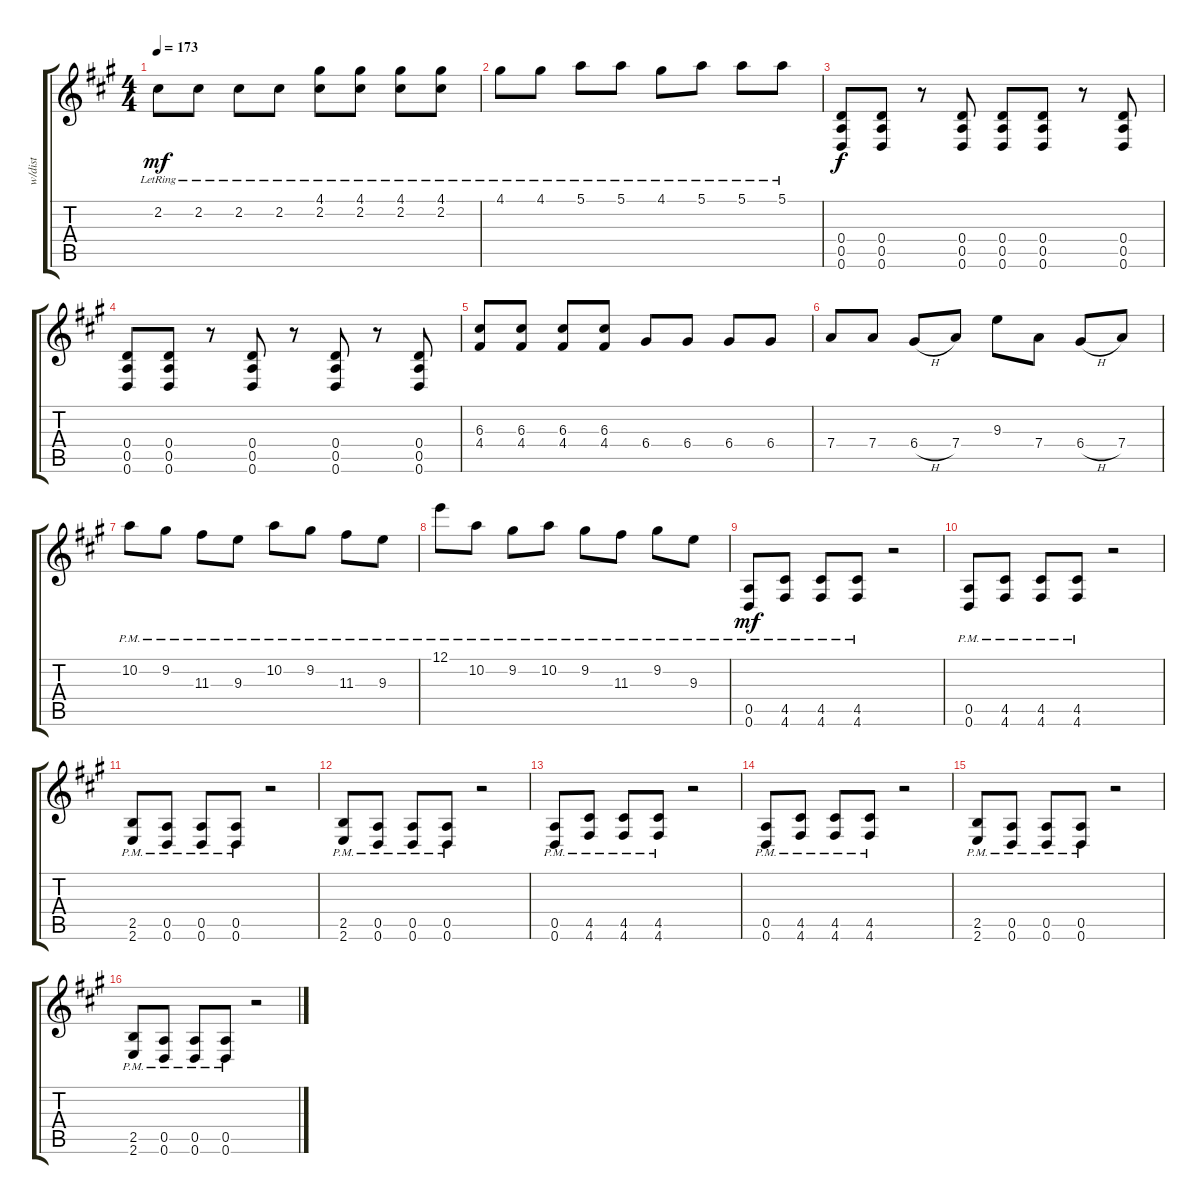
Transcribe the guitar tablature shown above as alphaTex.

\track ("w/dist" "w/dist") {instrument distortionguitar}
\staff {score tabs}
\tuning (E4 B3 G3 D3 A2 D2) {hide}
\ts (4 4)
\tempo 173
\clef g2
\ks a
2.2{lr}.8{dy mf instrument distortionguitar} 2.2{lr}.8 2.2{lr}.8 2.2{lr}.8 (4.1{lr} 2.2{lr}).8 (4.1{lr} 2.2{lr}).8 (4.1{lr} 2.2{lr}).8 (4.1{lr} 2.2{lr}).8 |
4.1{lr}.8 4.1{lr}.8 5.1{lr}.8 5.1{lr}.8 4.1{lr}.8 5.1{lr}.8 5.1{lr}.8 5.1{lr}.8 |
(0.4 0.5 0.6).8{dy f} (0.4 0.5 0.6).8 r.8 (0.4 0.5 0.6).8 (0.4 0.5 0.6).8 (0.4 0.5 0.6).8 r.8 (0.4 0.5 0.6).8 |
(0.4 0.5 0.6).8 (0.4 0.5 0.6).8 r.8 (0.4 0.5 0.6).8 r.8 (0.4 0.5 0.6).8 r.8 (0.4 0.5 0.6).8 |
(6.3 4.4).8 (6.3 4.4).8 (6.3 4.4).8 (6.3 4.4).8 6.4.8 6.4.8 6.4.8 6.4.8 |
7.4.8 7.4.8 6.4{h}.8 7.4.8 9.3.8 7.4.8 6.4{h}.8 7.4.8 |
10.2{pm}.8 9.2{pm}.8 11.3{pm}.8 9.3{pm}.8 10.2{pm}.8 9.2{pm}.8 11.3{pm}.8 9.3{pm}.8 |
12.1{pm}.8 10.2{pm}.8 9.2{pm}.8 10.2{pm}.8 9.2{pm}.8 11.3{pm}.8 9.2{pm}.8 9.3{pm}.8 |
(0.5{pm} 0.6{pm}).8{dy mf} (4.5{pm} 4.6{pm}).8 (4.5{pm} 4.6{pm}).8 (4.5{pm} 4.6{pm}).8 r.2 |
(0.5{pm} 0.6{pm}).8 (4.5{pm} 4.6{pm}).8 (4.5{pm} 4.6{pm}).8 (4.5{pm} 4.6{pm}).8 r.2 |
(2.5{pm} 2.6{pm}).8 (0.5{pm} 0.6{pm}).8 (0.5{pm} 0.6{pm}).8 (0.5{pm} 0.6{pm}).8 r.2 |
(2.5{pm} 2.6{pm}).8 (0.5{pm} 0.6{pm}).8 (0.5{pm} 0.6{pm}).8 (0.5{pm} 0.6{pm}).8 r.2 |
(0.5{pm} 0.6{pm}).8 (4.5{pm} 4.6{pm}).8 (4.5{pm} 4.6{pm}).8 (4.5{pm} 4.6{pm}).8 r.2 |
(0.5{pm} 0.6{pm}).8 (4.5{pm} 4.6{pm}).8 (4.5{pm} 4.6{pm}).8 (4.5{pm} 4.6{pm}).8 r.2 |
(2.5{pm} 2.6{pm}).8 (0.5{pm} 0.6{pm}).8 (0.5{pm} 0.6{pm}).8 (0.5{pm} 0.6{pm}).8 r.2 |
(2.5{pm} 2.6{pm}).8 (0.5{pm} 0.6{pm}).8 (0.5{pm} 0.6{pm}).8 (0.5{pm} 0.6{pm}).8 r.2
